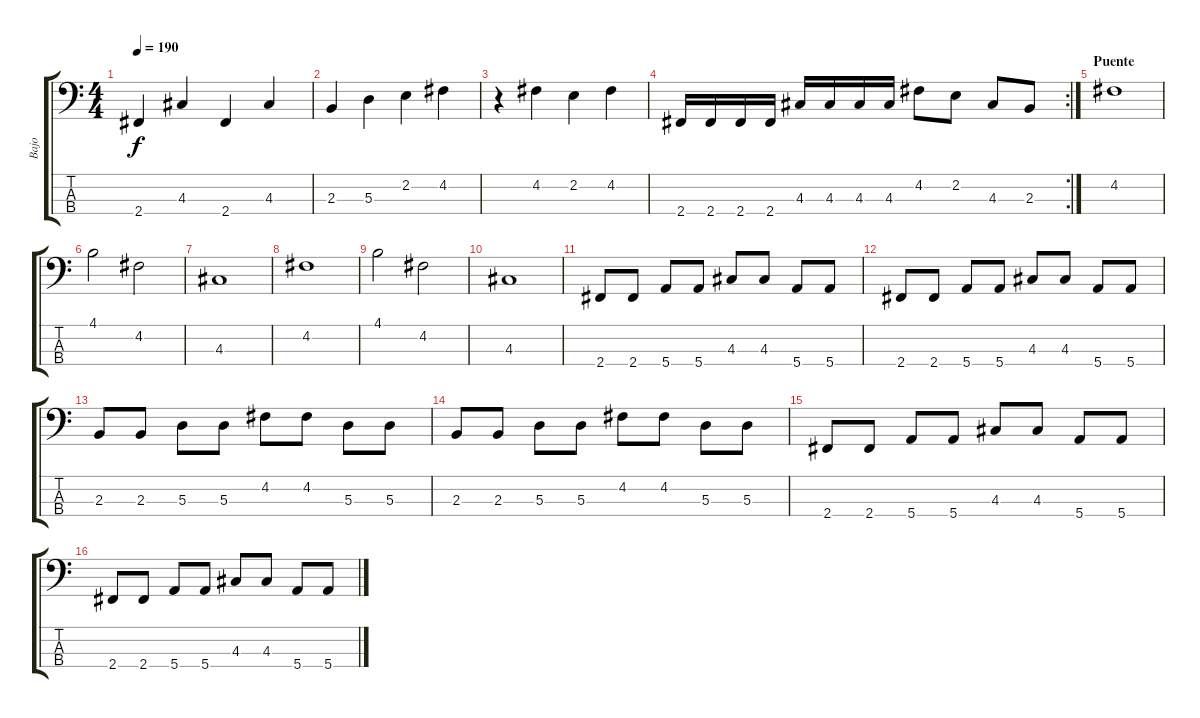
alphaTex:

\track ("Bajo" "Bajo") {instrument electricbassfinger}
\staff {score tabs}
\tuning (G2 D2 A1 E1) {hide}
\ts (4 4)
\tempo 190
\clef f4
\ks c
2.4.4{dy f} 4.3.4 2.4.4 4.3.4 |
2.3.4 5.3.4 2.2.4 4.2.4 |
r.4 4.2.4 2.2.4 4.2.4 |
\rc 2
2.4.16 2.4.16 2.4.16 2.4.16 4.3.16 4.3.16 4.3.16 4.3.16 4.2.8 2.2.8 4.3.8 2.3.8 |
\section ("" "Puente")
4.2.1 |
4.1.2 4.2.2 |
4.3.1 |
4.2.1 |
4.1.2 4.2.2 |
4.3.1 |
2.4.8 2.4.8 5.4.8 5.4.8 4.3.8 4.3.8 5.4.8 5.4.8 |
2.4.8 2.4.8 5.4.8 5.4.8 4.3.8 4.3.8 5.4.8 5.4.8 |
2.3.8 2.3.8 5.3.8 5.3.8 4.2.8 4.2.8 5.3.8 5.3.8 |
2.3.8 2.3.8 5.3.8 5.3.8 4.2.8 4.2.8 5.3.8 5.3.8 |
2.4.8 2.4.8 5.4.8 5.4.8 4.3.8 4.3.8 5.4.8 5.4.8 |
2.4.8 2.4.8 5.4.8 5.4.8 4.3.8 4.3.8 5.4.8 5.4.8
